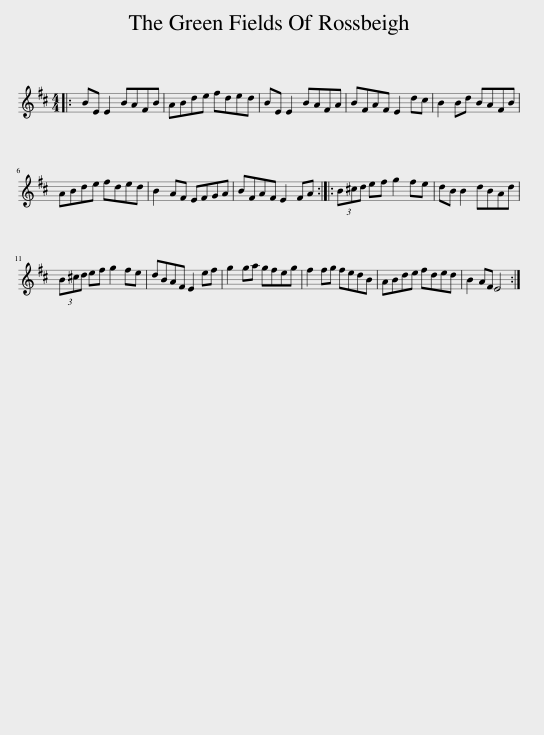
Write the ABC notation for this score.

X:1
L:1/8
M:4/4
I:linebreak $
K:D
V:1 treble
V:1
|: BE E2 BAFB | ABde fded | BE E2 BAFA | BFAF E2 dc | B2 Bd BAFB |$ %5
 ABde fded | B2 AF EFGA | BFAF E2 FA :: (3B^cd ef g2 fe | dB B2 dBAd |$ %10
 (3B^cd ef g2 fe | dBAF E2 ef | g2 ga gfeg | f2 fg fedB | ABde fded | %15
 B2 AF E4 :| %16
